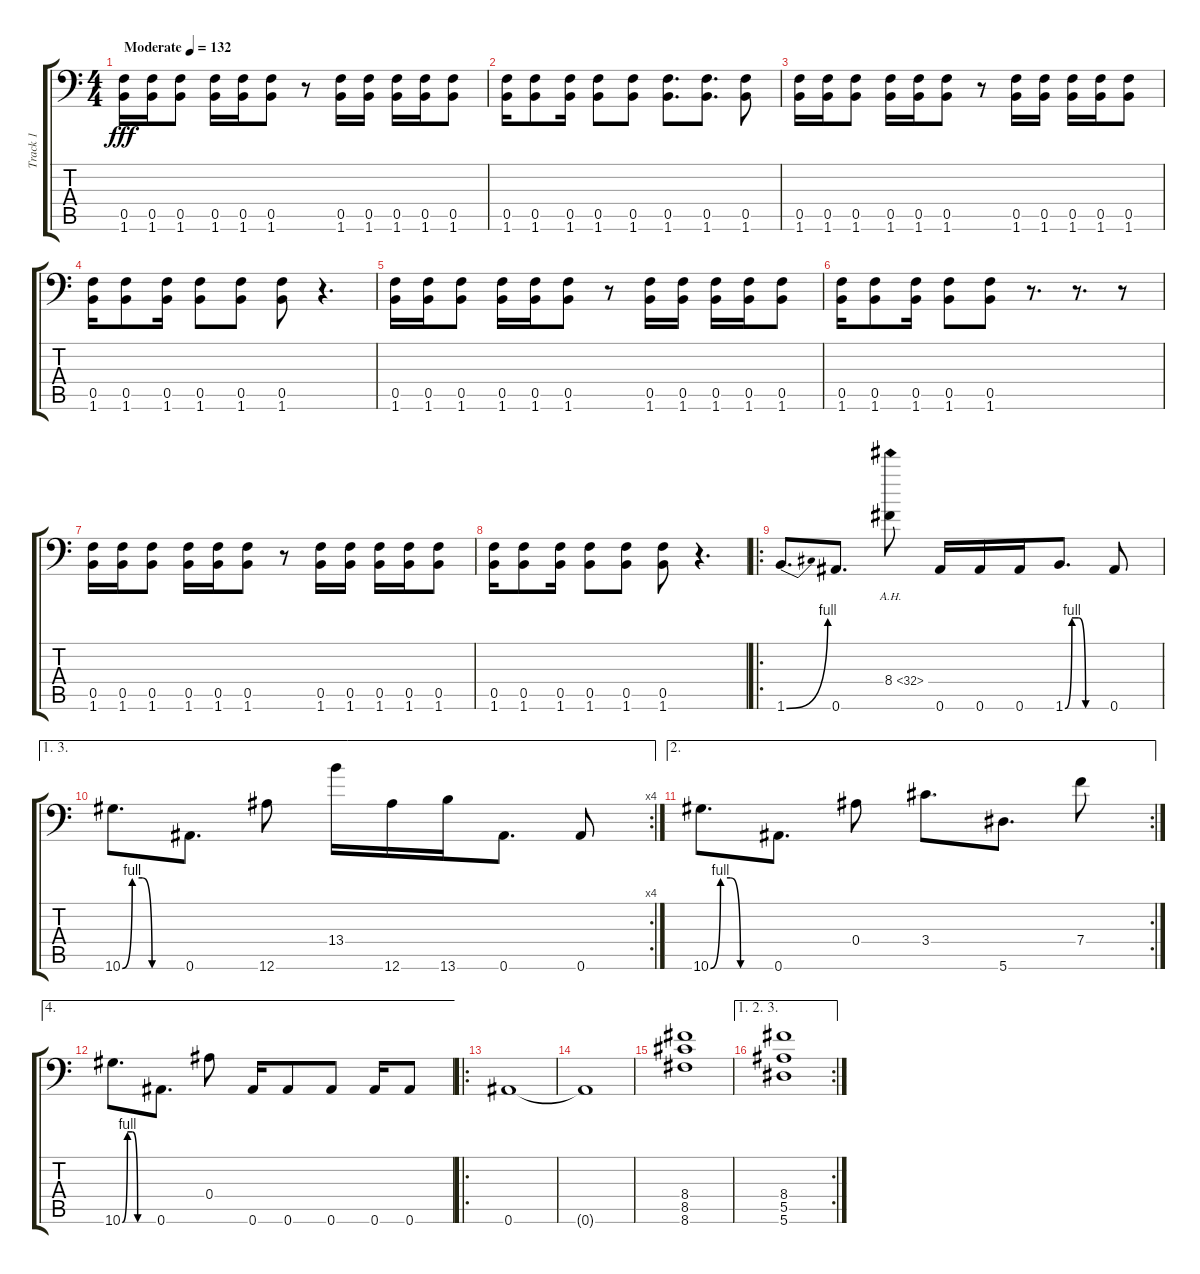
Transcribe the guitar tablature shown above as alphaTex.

\track ("Track 1" "Track 1") {instrument distortionguitar}
\staff {score tabs}
\tuning (C4 G3 Eb3 Bb2 F2 Bb1) {hide}
\ts (4 4)
\tempo (132 "Moderate")
\clef f4
\ks c
(0.5 1.6).16{dy fff instrument distortionguitar} (0.5 1.6).16 (0.5 1.6).8 (0.5 1.6).16 (0.5 1.6).16 (0.5 1.6).8 r.8 (0.5 1.6).16 (0.5 1.6).16 (0.5 1.6).16 (0.5 1.6).16 (0.5 1.6).8 |
(0.5 1.6).16 (0.5 1.6).8 (0.5 1.6).16 (0.5 1.6).8 (0.5 1.6).8 (0.5 1.6).8{d} (0.5 1.6).8{d} (0.5 1.6).8 |
(0.5 1.6).16 (0.5 1.6).16 (0.5 1.6).8 (0.5 1.6).16 (0.5 1.6).16 (0.5 1.6).8 r.8 (0.5 1.6).16 (0.5 1.6).16 (0.5 1.6).16 (0.5 1.6).16 (0.5 1.6).8 |
(0.5 1.6).16 (0.5 1.6).8 (0.5 1.6).16 (0.5 1.6).8 (0.5 1.6).8 (0.5 1.6).8 r.4{d} |
(0.5 1.6).16 (0.5 1.6).16 (0.5 1.6).8 (0.5 1.6).16 (0.5 1.6).16 (0.5 1.6).8 r.8 (0.5 1.6).16 (0.5 1.6).16 (0.5 1.6).16 (0.5 1.6).16 (0.5 1.6).8 |
(0.5 1.6).16 (0.5 1.6).8 (0.5 1.6).16 (0.5 1.6).8 (0.5 1.6).8 r.8{d} r.8{d} r.8 |
(0.5 1.6).16 (0.5 1.6).16 (0.5 1.6).8 (0.5 1.6).16 (0.5 1.6).16 (0.5 1.6).8 r.8 (0.5 1.6).16 (0.5 1.6).16 (0.5 1.6).16 (0.5 1.6).16 (0.5 1.6).8 |
(0.5 1.6).16 (0.5 1.6).8 (0.5 1.6).16 (0.5 1.6).8 (0.5 1.6).8 (0.5 1.6).8 r.4{d} |
\ro
1.6{be (bend 0 0 60 4)}.8{d} 0.6.8{d} 8.4{ah 24}.8 0.6.16 0.6.16 0.6.16 1.6{be (custom 0 0 10 4 20 4 30 0 60 0)}.8{d} 0.6.8 |
\ae (1 3)
\rc 4
10.6{be (custom 0 0 10 4 20 4 30 0 60 0)}.8{d} 0.6.8{d} 12.6.8 13.4.16 12.6.16 13.6.16 0.6.8{d} 0.6.8 |
\ae 2
\rc 2
10.6{be (custom 0 0 10 4 20 4 30 0 60 0)}.8{d} 0.6.8{d} 0.4.8 3.4.8{d} 5.6.8{d} 7.4.8 |
\ae 4
10.6{be (custom 0 0 10 4 20 4 30 0 60 0)}.8{d} 0.6.8{d} 0.4.8 0.6.16 0.6.8 0.6.8 0.6.16 0.6.8 |
\ro
0.6.1 |
0.6{t}.1 |
(8.4 8.5 8.6).1 |
\ae (1 2 3)
\rc 2
(8.4 5.5 5.6).1
